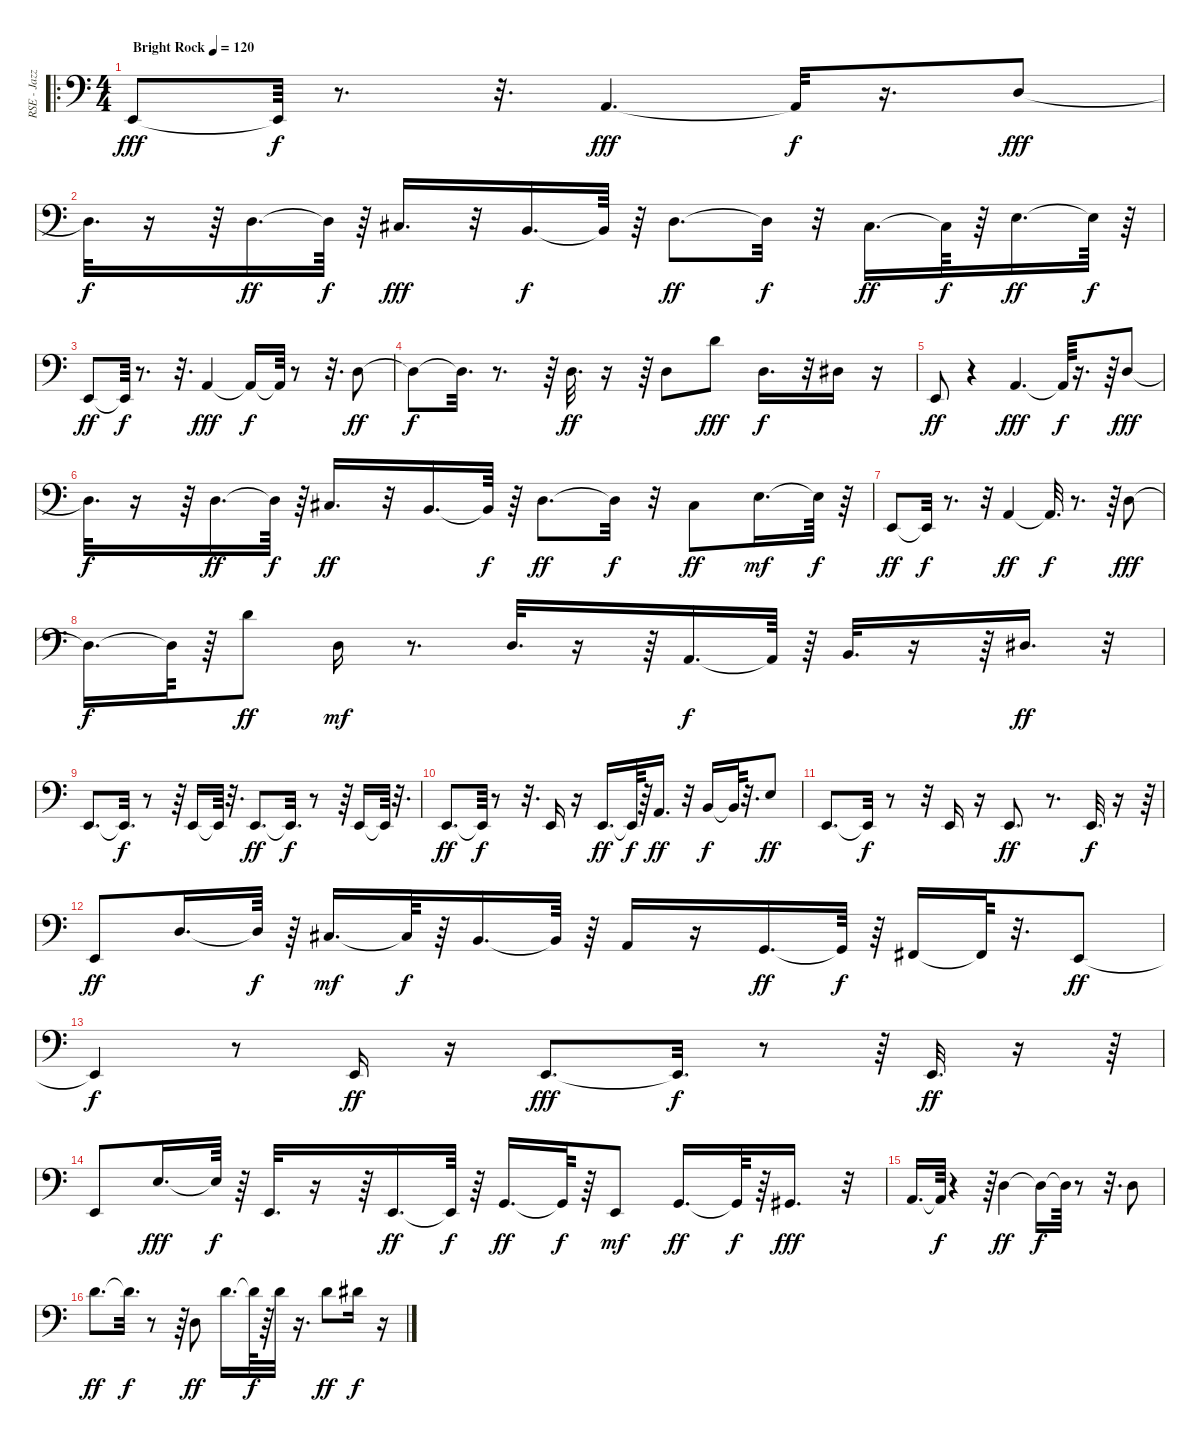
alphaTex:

\track ("RSE - Jazz Bass" "RSE - Jazz") {instrument electricbasspick}
\staff {score}
\tuning (G2 D2 A1 E1) {hide}
\ro
\ts (4 4)
\tempo (120 "Bright Rock")
\clef f4
\ks c
0.4.8{dy fff instrument electricbasspick} 0.4{t}.64{dy f} r.8{d} r.32{d} 0.3.4{d dy fff} 0.3{t}.32{dy f} r.16{d} 0.2.8{dy fff} |
0.2{t}.32{d dy f} r.16 r.64 0.2.16{d dy ff} 0.2{t}.64{dy f} r.64 4.3.16{d dy fff} r.32 2.3.16{d dy f} 2.3{t}.64 r.64 0.2.8{d dy ff} 0.2{t}.32{dy f} r.32 4.3.16{d dy ff} 4.3{t}.64{dy f} r.64 2.2.16{d dy ff} 2.2{t}.64{dy f} r.64 |
0.4.8{dy ff} 0.4{t}.64{dy f} r.8{d} r.32{d} 0.3.4{dy fff} 0.3{t}.16{dy f} 0.3{t}.64 r.8 r.32{d} 0.2.8{dy ff} |
0.2{t}.8{dy f} 0.2{t}.32{d} r.8{d} r.64 0.2.32{d dy ff} r.16 r.64 0.2.8 7.1.8{dy fff} 0.2.16{d dy f} r.32 6.3.16 r.16 |
0.4.8{dy ff} r.4 0.3.4{d dy fff} 0.3{t}.64{dy f} r.16{d} r.64 0.2.8{dy fff} |
0.2{t}.32{d dy f} r.16 r.64 0.2.16{d dy ff} 0.2{t}.64{dy f} r.64 4.3.16{d dy ff} r.32 2.3.16{d} 2.3{t}.64{dy f} r.64 0.2.8{d dy ff} 0.2{t}.32{dy f} r.32 4.3.8{dy ff} 2.2.16{d dy mf} 2.2{t}.64{dy f} r.64 |
0.4.8{dy ff} 0.4{t}.32{dy f} r.8{d} r.32 0.3.4{dy ff} 0.3{t}.32{d dy f} r.8{d} r.64 0.2.8{dy fff} |
0.2{t}.16{d dy f} 0.2{t}.64 r.64 7.1.8{dy ff} 0.2.16{dy mf} r.8{d} 0.2.32{d} r.16 r.64 0.3.16{d dy f} 0.3{t}.64 r.64 2.3.32{d} r.16 r.64 1.2.16{d dy ff} r.32 |
0.4.8{d} 0.4{t}.32{d dy f} r.8 r.64 0.4.16 0.4{t}.64 r.32{d} 0.4.8{d dy ff} 0.4{t}.32{d dy f} r.8 r.64 0.4.16 0.4{t}.64 r.32{d} |
0.4.8{d dy ff} 0.4{t}.64{dy f} r.8 r.32{d} 0.4.16 r.16 0.4.16{d dy ff} 0.4{t}.64{dy f} r.64 0.3.16{d dy ff} r.32 2.3.16{dy f} 2.3{t}.64 r.32{d} 2.2.8{dy ff} |
0.4.8{d} 0.4{t}.32{dy f} r.8 r.32 0.4.16 r.16 0.4.8{d dy ff} r.8{d} 0.4.32{d dy f} r.16 r.64 |
0.4.8{dy ff} 0.2.16{d} 0.2{t}.64{dy f} r.64 4.3.16{d dy mf} 4.3{t}.64{dy f} r.64 2.3.16{d} 2.3{t}.64 r.64 0.3.16 r.16 3.4.16{d dy ff} 3.4{t}.64{dy f} r.64 2.4.16 2.4{t}.64 r.32{d} 0.4.8{dy ff} |
0.4{t}.4{dy f} r.8 0.4.16{dy ff} r.16 0.4.8{d dy fff} 0.4{t}.32{d dy f} r.8 r.64 0.4.32{d dy ff} r.16 r.64 |
0.4.8 2.2.16{d dy fff} 2.2{t}.64{dy f} r.64 0.4.32{d} r.16 r.64 0.4.16{d dy ff} 0.4{t}.64{dy f} r.64 3.4.16{d dy ff} 3.4{t}.64{dy f} r.64 0.4.8{dy mf} 3.4.16{d dy ff} 3.4{t}.64{dy f} r.64 4.4.16{d dy fff} r.32 |
0.3.16{d} 0.3{t}.64{dy f} r.4 r.64 0.2.4{dy ff} 0.2{t}.16{dy f} 0.2{t}.64 r.8 r.32{d} 0.2.8 |
7.1.8{d dy ff} 7.1{t}.32{d dy f} r.8 r.64 0.2.8{dy ff} 7.1.16{d} 7.1{t}.64{dy f} r.64 7.1.32 r.16{d} 7.1.8{dy ff} 8.1.16{dy f} r.16
